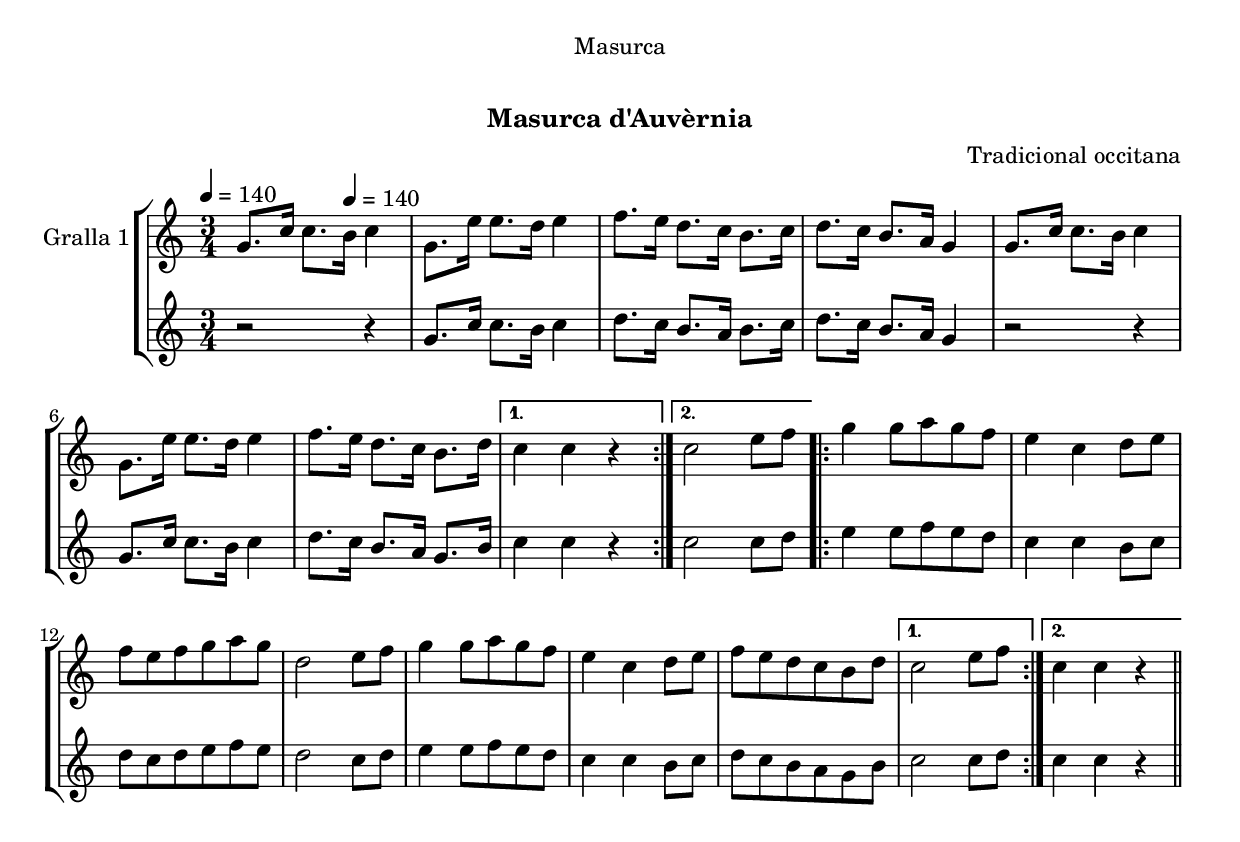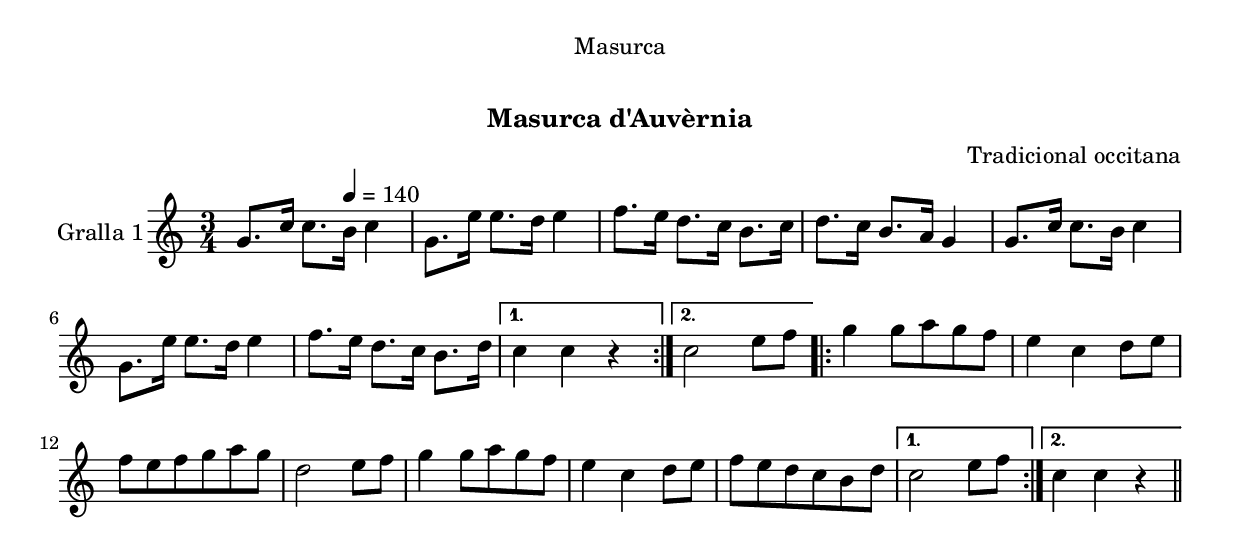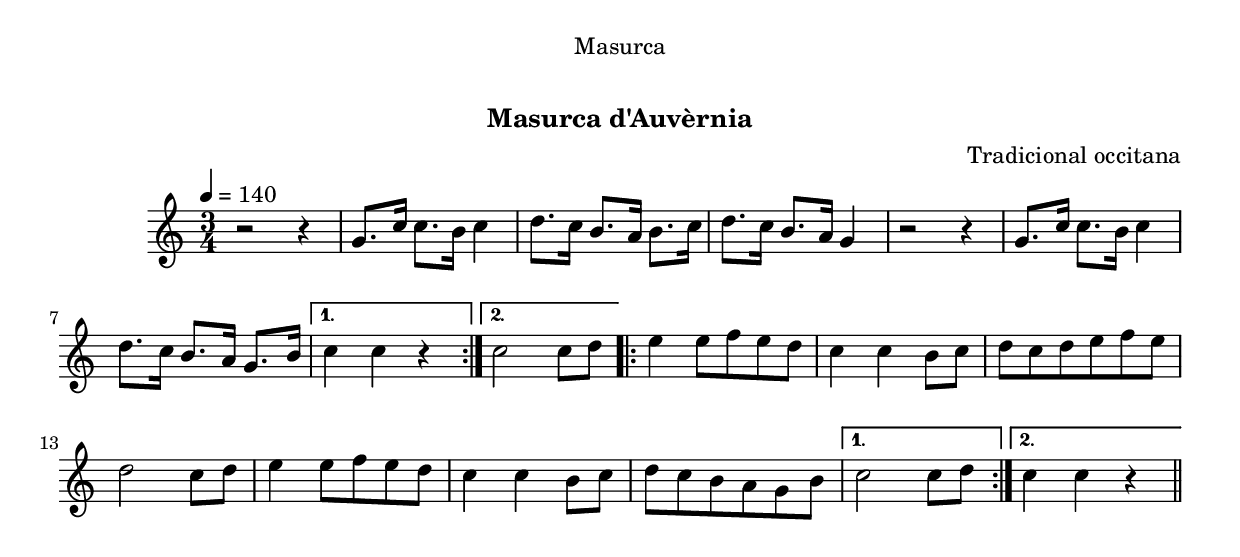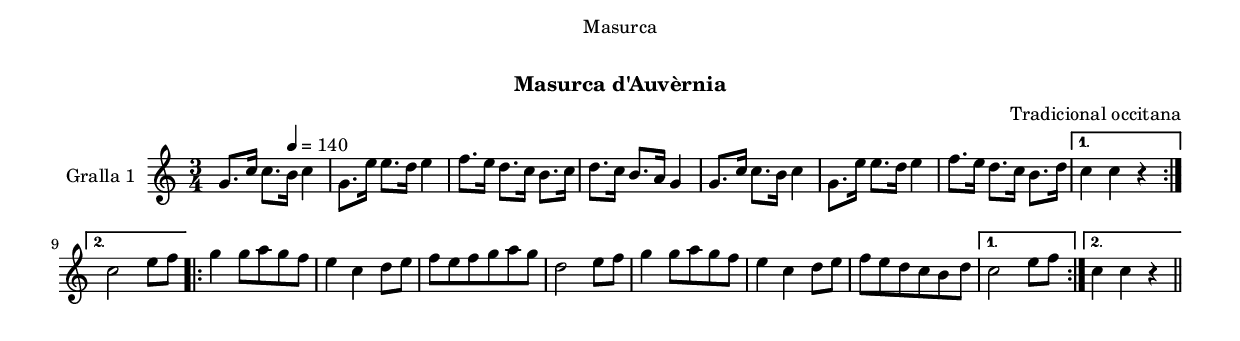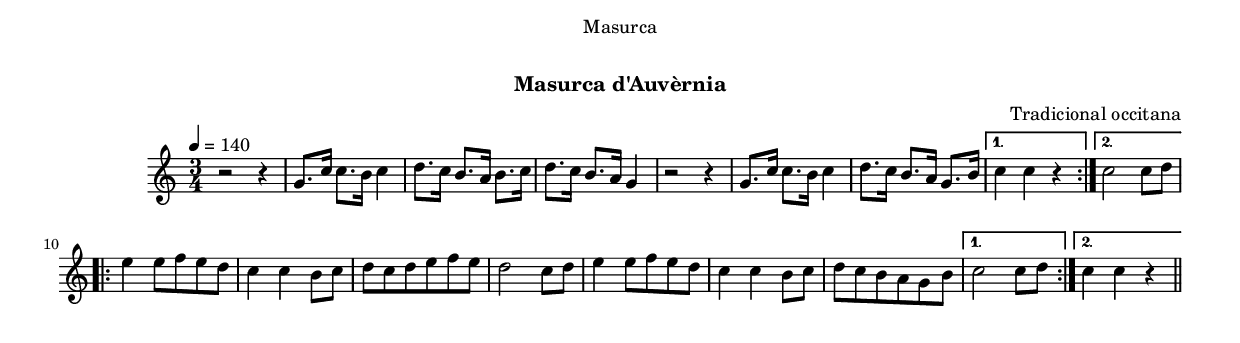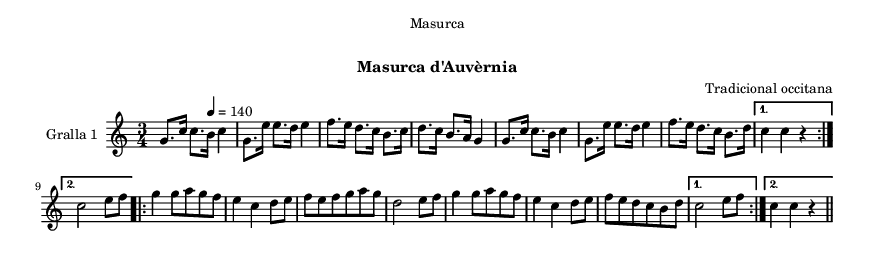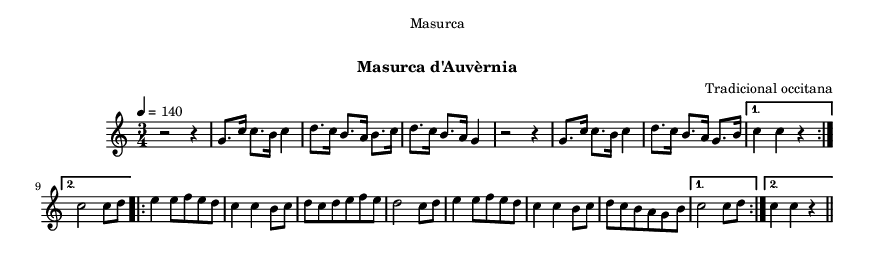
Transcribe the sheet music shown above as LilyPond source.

\version "2.16.0"

\header {
  dedication="Masurca"
  title="   "
  subtitle="Masurca d'Auvèrnia"
  subsubtitle=""
  poet=""
  meter=""
  piece=""
  composer="Tradicional occitana"
  arranger=""
  opus=""
  instrument=""
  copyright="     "
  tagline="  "
}

liniaroAa =
\relative g'
{
  \clef treble
  \key c \major
  \time 3/4
  \repeat volta 2 { g8. c16 c8. \tempo 4 = 140 b16 c4  |
  g8. e'16 e8. d16 e4  |
  f8. e16 d8. c16 b8. c16  |
  d8. c16 b8. a16 g4  |
  %05
  g8. c16 c8. b16 c4  |
  g8. e'16 e8. d16 e4  |
  f8. e16 d8. c16 b8. d16 }
  \alternative { { c4 c r }
  { c2 e8 f } }
  %10
  \repeat volta 2 { g4 g8 a g f  |
  e4 c d8 e  |
  f8 e f g a g  |
  d2 e8 f  |
  g4 g8 a g f  |
  %15
  e4 c d8 e  |
  f8 e d c b d }
  \alternative { { c2 e8 f }
  { c4 c r } } \bar "||"
}

liniaroAb =
\relative g'
{
  \tempo 4 = 140
  \clef treble
  \key c \major
  \time 3/4
  \repeat volta 2 { r2 r4  |
  g8. c16 c8. b16 c4  |
  d8. c16 b8. a16 b8. c16  |
  d8. c16 b8. a16 g4  |
  %05
  r2 r4  |
  g8. c16 c8. b16 c4  |
  d8. c16 b8. a16 g8. b16 }
  \alternative { { c4 c r }
  { c2 c8 d } }
  %10
  \repeat volta 2 { e4 e8 f e d  |
  c4 c b8 c  |
  d8 c d e f e  |
  d2 c8 d  |
  e4 e8 f e d  |
  %15
  c4 c b8 c  |
  d8 c b a g b }
  \alternative { { c2 c8 d }
  { c4 c r } } \bar "||"
}

\book {

\paper {
  print-page-number = false
  #(set-paper-size "a4")
  #(layout-set-staff-size 20)
}

\bookpart {
  \score {
    \new StaffGroup {
      \override Score.RehearsalMark #'self-alignment-X = #LEFT
      <<
        \new Staff \with {instrumentName = #"Gralla 1" } \liniaroAa
        \new Staff \with {instrumentName = #"" } \liniaroAb
      >>
    }
    \layout {}
  }\score { \unfoldRepeats
    \new StaffGroup {
      \override Score.RehearsalMark #'self-alignment-X = #LEFT
      <<
        \new Staff \with {instrumentName = #"Gralla 1" } \liniaroAa
        \new Staff \with {instrumentName = #"" } \liniaroAb
      >>
    }
    \midi {}
  }
}

\bookpart {
  \header {}
  \score {
    \new StaffGroup {
      \override Score.RehearsalMark #'self-alignment-X = #LEFT
      <<
        \new Staff \with {instrumentName = #"Gralla 1" } \liniaroAa
      >>
    }
    \layout {}
  }\score { \unfoldRepeats
    \new StaffGroup {
      \override Score.RehearsalMark #'self-alignment-X = #LEFT
      <<
        \new Staff \with {instrumentName = #"Gralla 1" } \liniaroAa
      >>
    }
    \midi {}
  }
}

\bookpart {
  \header {}
  \score {
    \new StaffGroup {
      \override Score.RehearsalMark #'self-alignment-X = #LEFT
      <<
        \new Staff \with {instrumentName = #"" } \liniaroAb
      >>
    }
    \layout {}
  }\score { \unfoldRepeats
    \new StaffGroup {
      \override Score.RehearsalMark #'self-alignment-X = #LEFT
      <<
        \new Staff \with {instrumentName = #"" } \liniaroAb
      >>
    }
    \midi {}
  }
}

}

\book {

\paper {
  print-page-number = false
  #(set-paper-size "a5landscape")
  #(layout-set-staff-size 16)
  #(define output-suffix "a5")
}

\bookpart {
  \header {}
  \score {
    \new StaffGroup {
      \override Score.RehearsalMark #'self-alignment-X = #LEFT
      <<
        \new Staff \with {instrumentName = #"Gralla 1" } \liniaroAa
      >>
    }
    \layout {}
  }
}

\bookpart {
  \header {}
  \score {
    \new StaffGroup {
      \override Score.RehearsalMark #'self-alignment-X = #LEFT
      <<
        \new Staff \with {instrumentName = #"" } \liniaroAb
      >>
    }
    \layout {}
  }
}

}

\book {

\paper {
  print-page-number = false
  #(set-paper-size "a6landscape")
  #(layout-set-staff-size 12)
  #(define output-suffix "a6")
}

\bookpart {
  \header {}
  \score {
    \new StaffGroup {
      \override Score.RehearsalMark #'self-alignment-X = #LEFT
      <<
        \new Staff \with {instrumentName = #"Gralla 1" } \liniaroAa
      >>
    }
    \layout {}
  }
}

\bookpart {
  \header {}
  \score {
    \new StaffGroup {
      \override Score.RehearsalMark #'self-alignment-X = #LEFT
      <<
        \new Staff \with {instrumentName = #"" } \liniaroAb
      >>
    }
    \layout {}
  }
}

}

